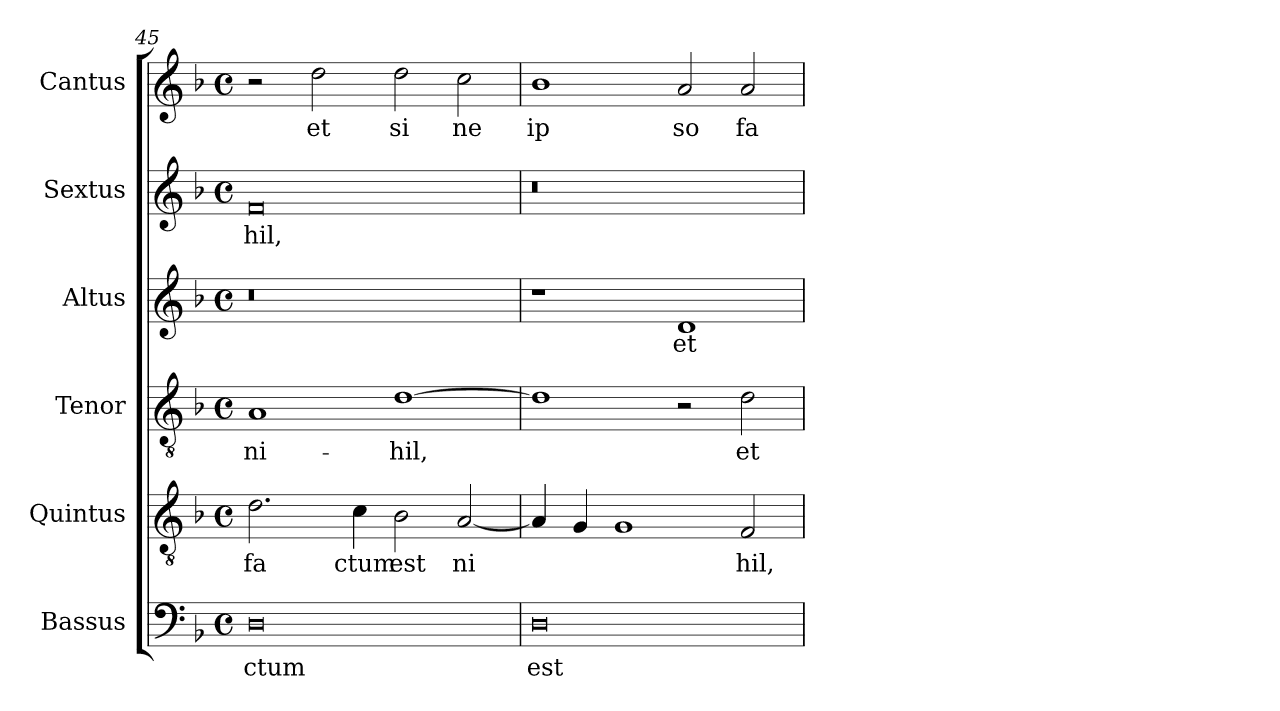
**kern	**text	**kern	**text	**kern	**text	**kern	**text	**kern	**text	**kern	**text
*part6	*part6	*part5	*part5	*part4	*part4	*part3	*part3	*part2	*part2	*part1	*part1
*staff6	*staff6	*staff5	*staff5	*staff4	*staff4	*staff3	*staff3	*staff2	*staff2	*staff1	*staff1
*I"Bassus	*	*I"Quintus	*	*I"Tenor	*	*I"Altus	*	*I"Sextus	*	*I"Cantus	*
*I'Bassus	*	*I'Quintus	*	*I'Tenor	*	*I'Altus	*	*I'Sextus	*	*I'Cantus	*
*clefF4	*	*clefGv2	*	*clefGv2	*	*clefG2	*	*clefG2	*	*clefG2	*
*k[b-]	*	*k[b-]	*	*k[b-]	*	*k[b-]	*	*k[b-]	*	*k[b-]	*
*F:	*	*F:	*	*F:	*	*F:	*	*F:	*	*F:	*
*M4/4	*	*M4/4	*	*M4/4	*	*M4/4	*	*M4/4	*	*M4/4	*
*met(c)	*	*met(c)	*	*met(c)	*	*met(c)	*	*met(c)	*	*met(c)	*
=45	=45	=45	=45	=45	=45	=45	=45	=45	=45	=45	=45
!	!LO:LY:b:cj	!	!LO:LY:b:cj	!	!LO:LY:b:cj	!	!	!	!LO:LY:b:cj	!	!
0D	ctum	2.d\	fa	1A	ni-	0r	.	0f	-hil,	2r	.
!	!	!	!	!	!	!	!	!	!	!	!LO:LY:b:cj
.	.	.	.	.	.	.	.	.	.	2dd\	et
!	!	!	!LO:LY:b:cj	!	!	!	!	!	!	!	!
.	.	4c\	ctum	.	.	.	.	.	.	.	.
!	!	!	!LO:LY:b:cj	!	!LO:LY:b:cj	!	!	!	!	!	!LO:LY:b:cj
.	.	2B-\	est	[>1d	-hil,	.	.	.	.	2dd\	si
!	!	!	!LO:LY:b:cj	!	!	!	!	!	!	!	!LO:LY:b:cj
.	.	[<2A/	ni	.	.	.	.	.	.	2cc\	ne
=46	=46	=46	=46	=46	=46	=46	=46	=46	=46	=46	=46
!	!LO:LY:b:cj	!	!	!	!	!	!	!	!	!	!LO:LY:b:cj
0D	est	4A/]	.	1d]	.	1r	.	0r	.	1b-	ip
.	.	4G/	.	.	.	.	.	.	.	.	.
.	.	1G	.	.	.	.	.	.	.	.	.
!	!	!	!	!	!	!	!LO:LY:b:cj	!	!	!	!LO:LY:b:cj
.	.	.	.	2r	.	1d	et	.	.	2a/	so
!	!	!	!LO:LY:b:cj	!	!LO:LY:b:cj	!	!	!	!	!	!LO:LY:b:cj
.	.	2F/	hil,	2d\	et	.	.	.	.	2a/	fa
=	=	=	=	=	=	=	=	=	=	=	=
*-	*-	*-	*-	*-	*-	*-	*-	*-	*-	*-	*-
